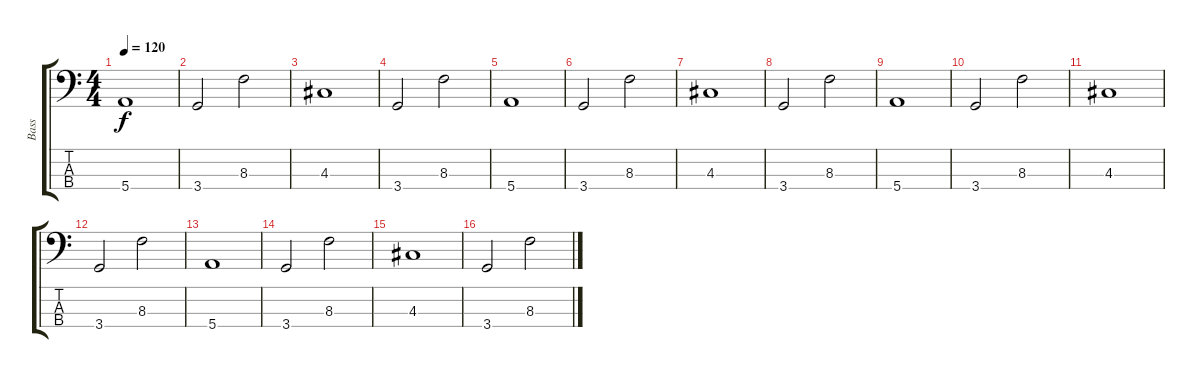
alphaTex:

\track ("Bass" "Bass") {instrument electricbassfinger}
\staff {score tabs}
\tuning (G2 D2 A1 E1) {hide}
\ts (4 4)
\tempo 120
\clef f4
\ks c
5.4.1{dy f} |
3.4.2 8.3.2 |
4.3.1 |
3.4.2 8.3.2 |
5.4.1 |
3.4.2 8.3.2 |
4.3.1 |
3.4.2{volume 12} 8.3.2 |
5.4.1 |
3.4.2 8.3.2 |
4.3.1 |
3.4.2{volume 8} 8.3.2 |
5.4.1 |
3.4.2 8.3.2 |
4.3.1 |
3.4.2{volume 4} 8.3.2
